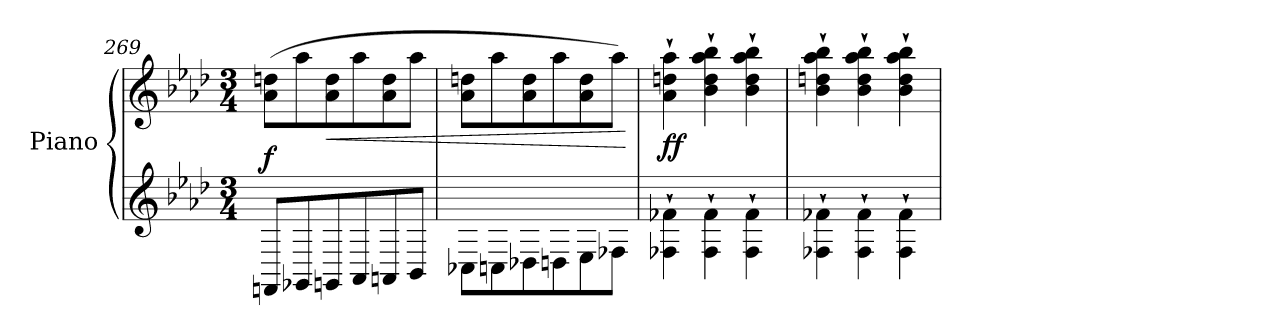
**kern	**kern	**dynam
*part1	*part1	*part1
*staff2	*staff1	*staff1/2
*I"Piano	*	*
*I'Pno.	*	*
*clefG2	*clefG2	*
*k[b-e-a-d-]	*k[b-e-a-d-]	*
*M3/4	*M3/4	*
=269	=269	=269
!	!	!LO:DY:a=2
8FFn/L	(8a-\ 8ddn\L	f
8GG-X/	8aa-\	.
!	!	!LO:HP:b
8GGn/	8a-\ 8dd\	<
8AA-/	8aa-\	.
8AAn/	8a-\ 8dd\	.
8BB-/J	8aa-\J	.
!!LO:PB:g=z
=270	=270	=270
8C-X\L	8a-\ 8ddn\L	.
8Cn\	8aa-\	.
8D-X\	8a-\ 8dd\	.
8Dn\	8aa-\	.
8E-\	8a-\ 8dd\	.
8F-X\J	8aa-\J)	.
.	.	[
=271	=271	=271
!	!	!LO:DY:b
4F-X\` 4f-X\`	4a-\` 4ddn\` 4aa-\`	ff
4F-\` 4f-\`	4b-\` 4dd\` 4aa-\` 4bb-\`	.
4F-\` 4f-\`	4b-\` 4dd\` 4aa-\` 4bb-\`	.
=272	=272	=272
4F-X\` 4f-X\`	4b-\` 4ddn\` 4aa-\` 4bb-\`	.
4F-\` 4f-\`	4b-\` 4dd\` 4aa-\` 4bb-\`	.
4F-\` 4f-\`	4b-\` 4dd\` 4aa-\` 4bb-\`	.
=	=	=
*-	*-	*-
